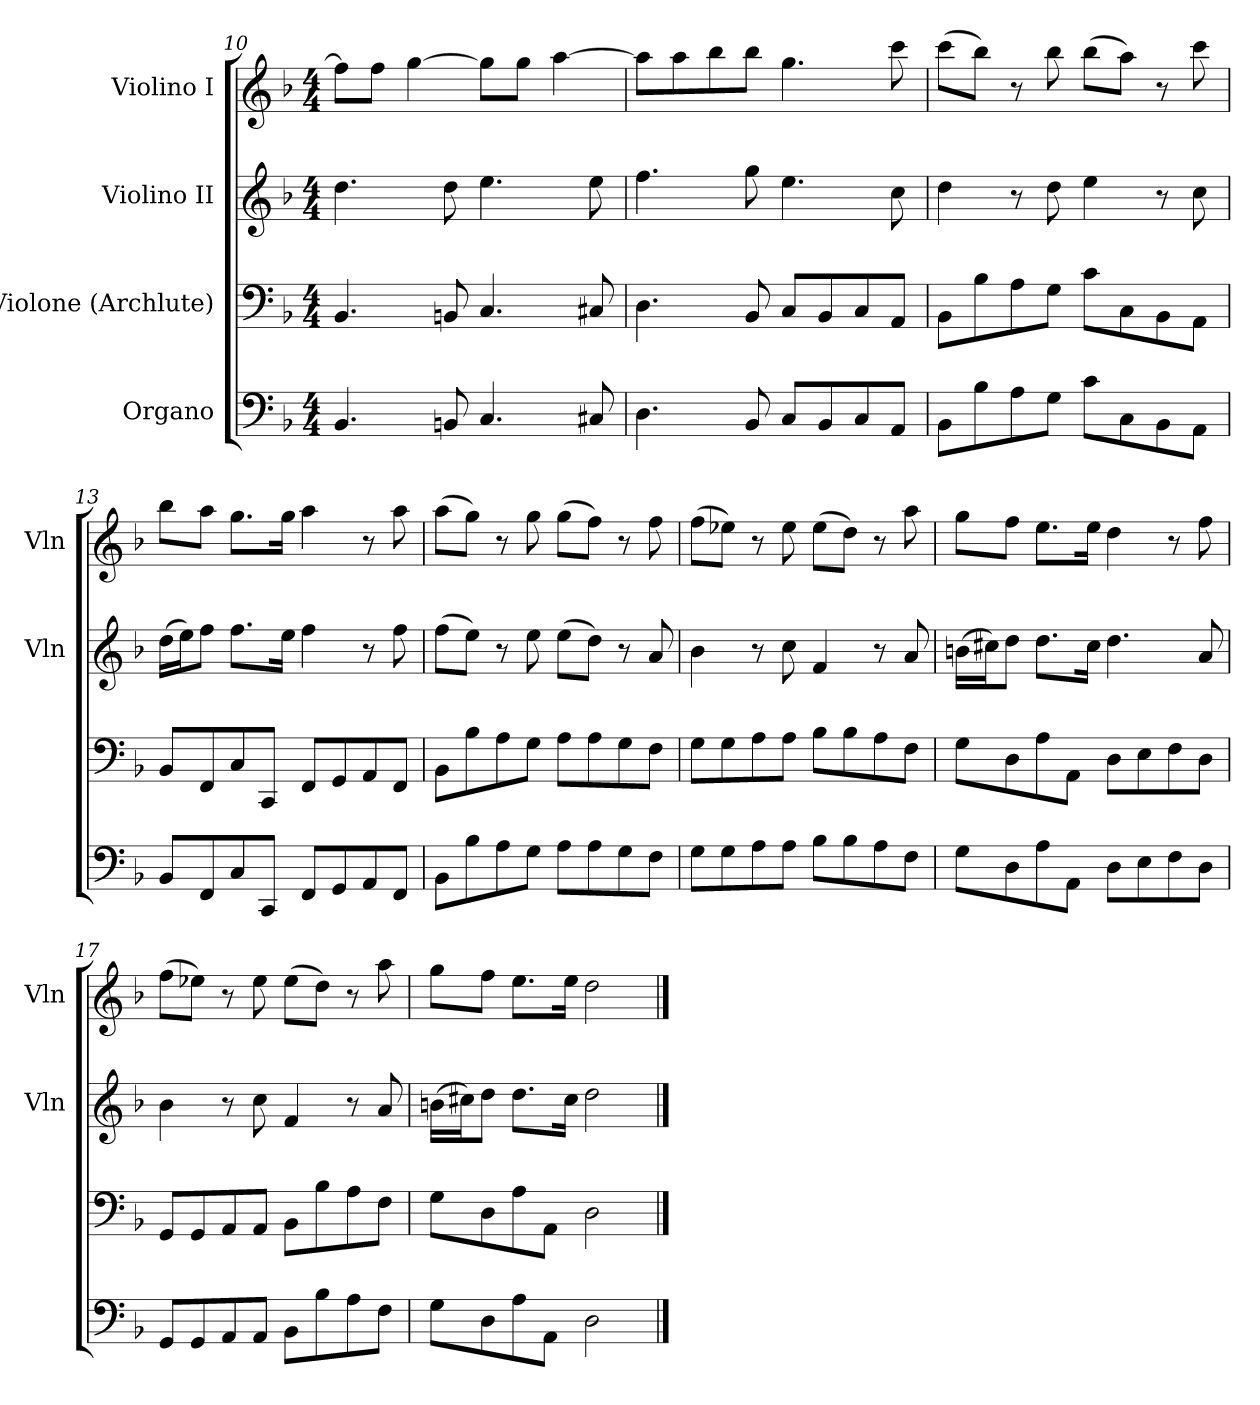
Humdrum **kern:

**kern	**kern	**kern	**kern
*part4	*part3	*part2	*part1
*staff4	*staff3	*staff2	*staff1
*I"Organo	*I"Violone (Archlute)	*I"Violino II	*I"Violino I
*	*	*I'Vln	*I'Vln
*clefF4	*clefF4	*clefG2	*clefG2
*k[b-]	*k[b-]	*k[b-]	*k[b-]
*d:	*d:	*d:	*d:
*M4/4	*M4/4	*M4/4	*M4/4
=10	=10	=10	=10
4.BB-/	4.BB-/	4.dd\	8ff\L]
.	.	.	8ff\J
.	.	.	[4gg\
8BBn/	8BBn/	8dd\	.
4.C/	4.C/	4.ee\	8gg\L]
.	.	.	8gg\J
.	.	.	[4aa\
8C#X/	8C#X/	8ee\	.
=11	=11	=11	=11
4.D\	4.D\	4.ff\	8aa\L]
.	.	.	8aa\
.	.	.	8bb-\
8BB-/	8BB-/	8gg\	8bb-\J
8C/L	8C/L	4.ee\	4.gg\
8BB-/	8BB-/	.	.
8C/	8C/	.	.
8AA/J	8AA/J	8cc\	8ccc\
=12	=12	=12	=12
8BB-\L	8BB-\L	4dd\	(8ccc\L
8B-\	8B-\	.	8bb-\J)
8A\	8A\	8r	8r
8G\J	8G\J	8dd\	8bb-\
8c\L	8c\L	4ee\	(8bb-\L
8C\	8C\	.	8aa\J)
8BB-\	8BB-\	8r	8r
8AA\J	8AA\J	8cc\	8ccc\
=13	=13	=13	=13
8BB-/L	8BB-/L	(16dd\LL	8bb-\L
.	.	16ee\J)	.
8FF/	8FF/	8ff\J	8aa\J
8C/	8C/	8.ff\L	8.gg\L
8CC/J	8CC/J	.	.
.	.	16ee\Jk	16gg\Jk
8FF/L	8FF/L	4ff\	4aa\
8GG/	8GG/	.	.
8AA/	8AA/	8r	8r
8FF/J	8FF/J	8ff\	8aa\
=14	=14	=14	=14
8BB-\L	8BB-\L	(8ff\L	(8aa\L
8B-\	8B-\	8ee\J)	8gg\J)
8A\	8A\	8r	8r
8G\J	8G\J	8ee\	8gg\
8A\L	8A\L	(8ee\L	(8gg\L
8A\	8A\	8dd\J)	8ff\J)
8G\	8G\	8r	8r
8F\J	8F\J	8a/	8ff\
=15	=15	=15	=15
8G\L	8G\L	4b-\	(8ff\L
8G\	8G\	.	8ee-X\J)
8A\	8A\	8r	8r
8A\J	8A\J	8cc\	8ee-\
8B-\L	8B-\L	4f/	(8ee-\L
8B-\	8B-\	.	8dd\J)
8A\	8A\	8r	8r
8F\J	8F\J	8a/	8aa\
=16	=16	=16	=16
8G\L	8G\L	(16bn\LL	8gg\L
.	.	16cc#X\J)	.
8D\	8D\	8dd\J	8ff\J
8A\	8A\	8.dd\L	8.ee\L
8AA\J	8AA\J	.	.
.	.	16cc#\Jk	16ee\Jk
8D\L	8D\L	4.dd\	4dd\
8E\	8E\	.	.
8F\	8F\	.	8r
8D\J	8D\J	8a/	8ff\
=17	=17	=17	=17
8GG/L	8GG/L	4b-\	(8ff\L
8GG/	8GG/	.	8ee-X\J)
8AA/	8AA/	8r	8r
8AA/J	8AA/J	8cc\	8ee-\
8BB-\L	8BB-\L	4f/	(8ee-\L
8B-\	8B-\	.	8dd\J)
8A\	8A\	8r	8r
8F\J	8F\J	8a/	8aa\
=18	=18	=18	=18
8G\L	8G\L	(16bn\LL	8gg\L
.	.	16cc#X\J)	.
8D\	8D\	8dd\J	8ff\J
8A\	8A\	8.dd\L	8.ee\L
8AA\J	8AA\J	.	.
.	.	16cc#\Jk	16ee\Jk
2D\	2D\	2dd\	2dd\
==	==	==	==
*-	*-	*-	*-
